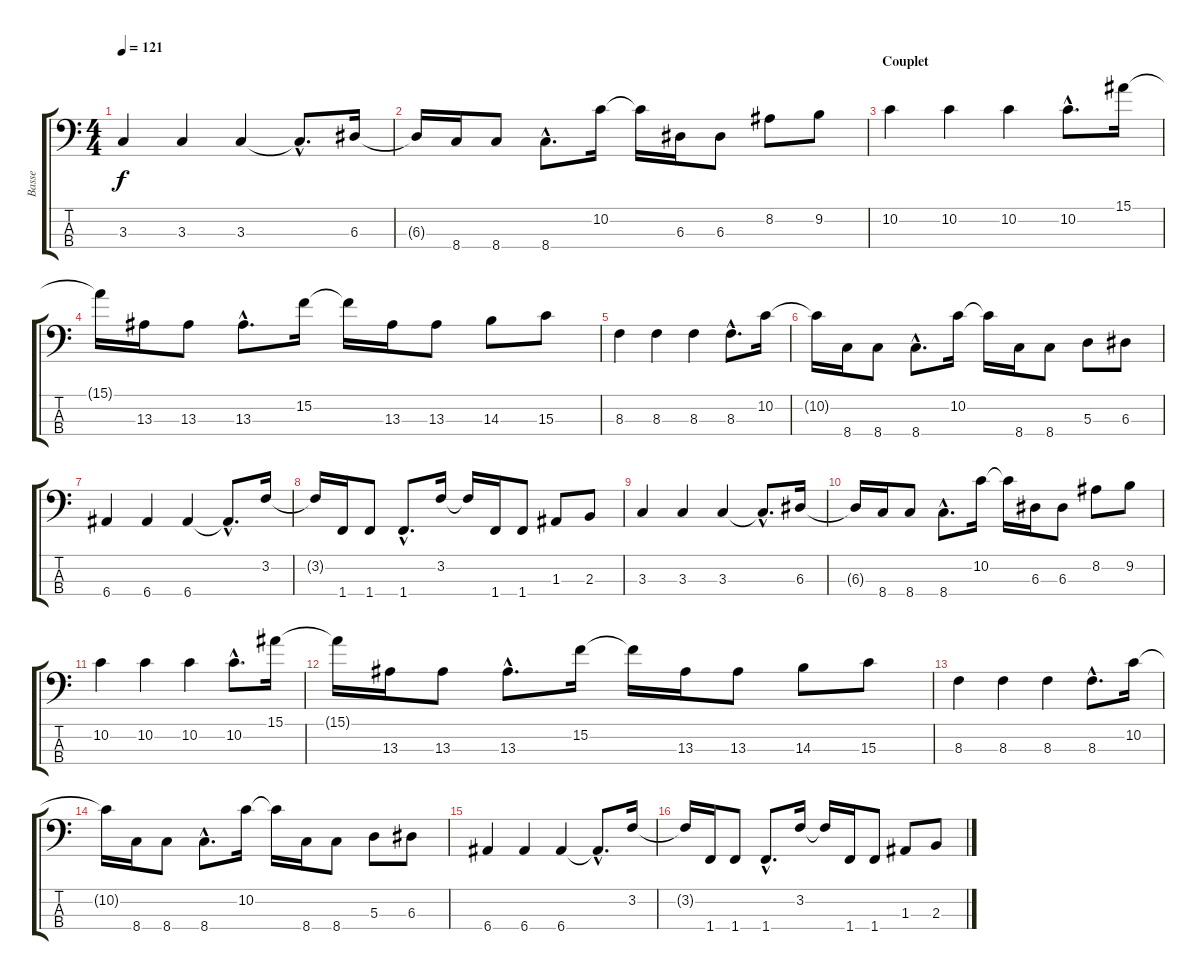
\track ("Basse" "Basse") {instrument fretlessbass}
\staff {score tabs}
\tuning (G2 D2 A1 E1) {hide}
\ts (4 4)
\tempo 121
\clef f4
\ks c
3.3.4{dy f} 3.3.4 3.3.4 3.3{hac t}.8{d} 6.3.16 |
6.3{t}.16 8.4.16 8.4.8 8.4{hac}.8{d} 10.2.16 10.2{t}.16 6.3.16 6.3.8 8.2.8 9.2.8 |
\section ("" "Couplet")
10.2.4 10.2.4 10.2.4 10.2{hac}.8{d} 15.1.16 |
15.1{t}.16 13.3.16 13.3.8 13.3{hac}.8{d} 15.2.16 15.2{t}.16 13.3.16 13.3.8 14.3.8 15.3.8 |
8.3.4 8.3.4 8.3.4 8.3{hac}.8{d} 10.2.16 |
10.2{t}.16 8.4.16 8.4.8 8.4{hac}.8{d} 10.2.16 10.2{t}.16 8.4.16 8.4.8 5.3.8 6.3.8 |
6.4.4 6.4.4 6.4.4 6.4{hac t}.8{d} 3.2.16 |
3.2{t}.16 1.4.16 1.4.8 1.4{hac}.8{d} 3.2.16 3.2{t}.16 1.4.16 1.4.8 1.3.8 2.3.8 |
3.3.4 3.3.4 3.3.4 3.3{hac t}.8{d} 6.3.16 |
6.3{t}.16 8.4.16 8.4.8 8.4{hac}.8{d} 10.2.16 10.2{t}.16 6.3.16 6.3.8 8.2.8 9.2.8 |
10.2.4 10.2.4 10.2.4 10.2{hac}.8{d} 15.1.16 |
15.1{t}.16 13.3.16 13.3.8 13.3{hac}.8{d} 15.2.16 15.2{t}.16 13.3.16 13.3.8 14.3.8 15.3.8 |
8.3.4 8.3.4 8.3.4 8.3{hac}.8{d} 10.2.16 |
10.2{t}.16 8.4.16 8.4.8 8.4{hac}.8{d} 10.2.16 10.2{t}.16 8.4.16 8.4.8 5.3.8 6.3.8 |
6.4.4 6.4.4 6.4.4 6.4{hac t}.8{d} 3.2.16 |
3.2{t}.16 1.4.16 1.4.8 1.4{hac}.8{d} 3.2.16 3.2{t}.16 1.4.16 1.4.8 1.3.8 2.3.8
